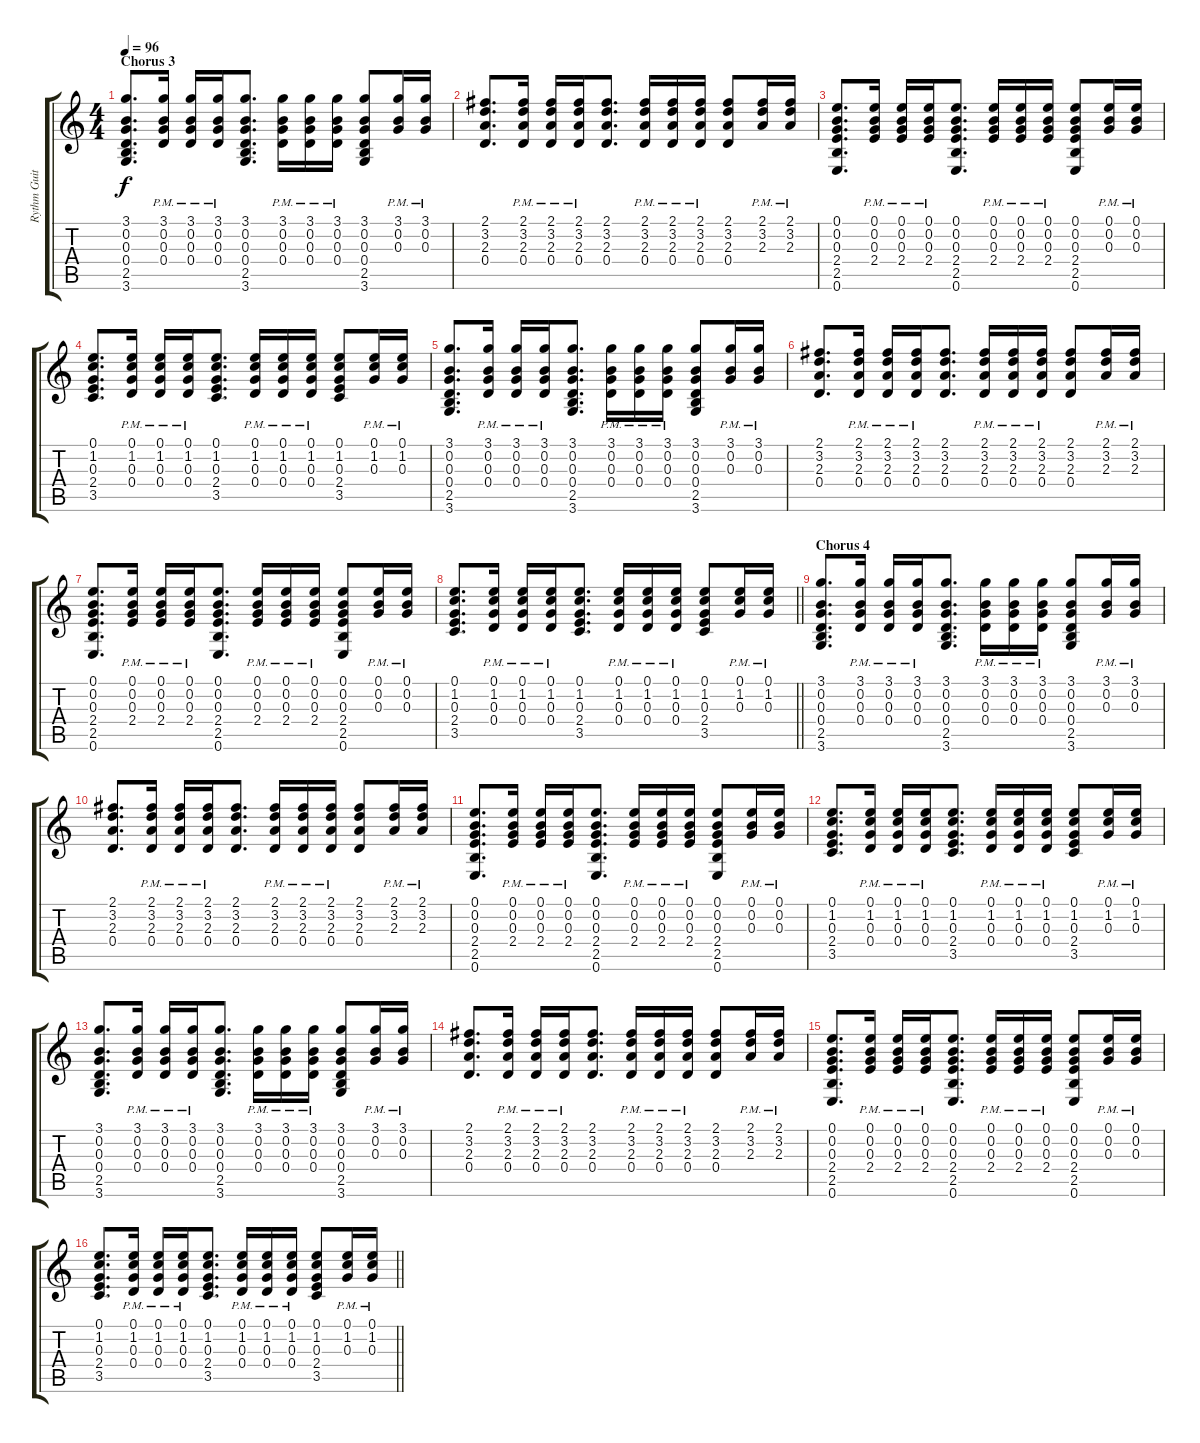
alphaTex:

\track ("Rythm Guitar" "Rythm Guit") {instrument acousticguitarsteel}
\staff {score tabs}
\tuning (E4 B3 G3 D3 A2 E2) {hide}
\ts (4 4)
\section ("" "Chorus 3")
\tempo 96
\clef g2
\ks c
(3.1 0.2 0.3 0.4 2.5 3.6).8{d dy f} (3.1{pm} 0.2{pm} 0.3{pm} 0.4{pm}).16 (3.1{pm} 0.2{pm} 0.3{pm} 0.4{pm}).16 (3.1{pm} 0.2{pm} 0.3{pm} 0.4{pm}).16 (3.1 0.2 0.3 0.4 2.5 3.6).8{d} (3.1{pm} 0.2{pm} 0.3{pm} 0.4{pm}).16 (3.1{pm} 0.2{pm} 0.3{pm} 0.4{pm}).16 (3.1{pm} 0.2{pm} 0.3{pm} 0.4{pm}).16 (3.1 0.2 0.3 0.4 2.5 3.6).8 (3.1{pm} 0.2{pm} 0.3{pm}).16 (3.1{pm} 0.2{pm} 0.3{pm}).16 |
(2.1 3.2 2.3 0.4).8{d} (2.1{pm} 3.2{pm} 2.3{pm} 0.4{pm}).16 (2.1{pm} 3.2{pm} 2.3{pm} 0.4{pm}).16 (2.1{pm} 3.2{pm} 2.3{pm} 0.4{pm}).16 (2.1 3.2 2.3 0.4).8{d} (2.1{pm} 3.2{pm} 2.3{pm} 0.4{pm}).16 (2.1{pm} 3.2{pm} 2.3{pm} 0.4{pm}).16 (2.1{pm} 3.2{pm} 2.3{pm} 0.4{pm}).16 (2.1 3.2 2.3 0.4).8 (2.1{pm} 3.2{pm} 2.3{pm}).16 (2.1{pm} 3.2{pm} 2.3{pm}).16 |
(0.1 0.2 0.3 2.4 2.5 0.6).8{d} (0.1{pm} 0.2{pm} 0.3{pm} 2.4{pm}).16 (0.1{pm} 0.2{pm} 0.3{pm} 2.4{pm}).16 (0.1{pm} 0.2{pm} 0.3{pm} 2.4{pm}).16 (0.1 0.2 0.3 2.4 2.5 0.6).8{d} (0.1{pm} 0.2{pm} 0.3{pm} 2.4{pm}).16 (0.1{pm} 0.2{pm} 0.3{pm} 2.4{pm}).16 (0.1{pm} 0.2{pm} 0.3{pm} 2.4{pm}).16 (0.1 0.2 0.3 2.4 2.5 0.6).8 (0.1{pm} 0.2{pm} 0.3{pm}).16 (0.1{pm} 0.2{pm} 0.3{pm}).16 |
(0.1 1.2 0.3 2.4 3.5).8{d} (0.1{pm} 1.2{pm} 0.3{pm} 0.4{pm}).16 (0.1{pm} 1.2{pm} 0.3{pm} 0.4{pm}).16 (0.1{pm} 1.2{pm} 0.3{pm} 0.4{pm}).16 (0.1 1.2 0.3 2.4 3.5).8{d} (0.1{pm} 1.2{pm} 0.3{pm} 0.4{pm}).16 (0.1{pm} 1.2{pm} 0.3{pm} 0.4{pm}).16 (0.1{pm} 1.2{pm} 0.3{pm} 0.4{pm}).16 (0.1 1.2 0.3 2.4 3.5).8 (0.1{pm} 1.2{pm} 0.3{pm}).16 (0.1{pm} 1.2{pm} 0.3{pm}).16 |
(3.1 0.2 0.3 0.4 2.5 3.6).8{d} (3.1{pm} 0.2{pm} 0.3{pm} 0.4{pm}).16 (3.1{pm} 0.2{pm} 0.3{pm} 0.4{pm}).16 (3.1{pm} 0.2{pm} 0.3{pm} 0.4{pm}).16 (3.1 0.2 0.3 0.4 2.5 3.6).8{d} (3.1{pm} 0.2{pm} 0.3{pm} 0.4{pm}).16 (3.1{pm} 0.2{pm} 0.3{pm} 0.4{pm}).16 (3.1{pm} 0.2{pm} 0.3{pm} 0.4{pm}).16 (3.1 0.2 0.3 0.4 2.5 3.6).8 (3.1{pm} 0.2{pm} 0.3{pm}).16 (3.1{pm} 0.2{pm} 0.3{pm}).16 |
(2.1 3.2 2.3 0.4).8{d} (2.1{pm} 3.2{pm} 2.3{pm} 0.4{pm}).16 (2.1{pm} 3.2{pm} 2.3{pm} 0.4{pm}).16 (2.1{pm} 3.2{pm} 2.3{pm} 0.4{pm}).16 (2.1 3.2 2.3 0.4).8{d} (2.1{pm} 3.2{pm} 2.3{pm} 0.4{pm}).16 (2.1{pm} 3.2{pm} 2.3{pm} 0.4{pm}).16 (2.1{pm} 3.2{pm} 2.3{pm} 0.4{pm}).16 (2.1 3.2 2.3 0.4).8 (2.1{pm} 3.2{pm} 2.3{pm}).16 (2.1{pm} 3.2{pm} 2.3{pm}).16 |
(0.1 0.2 0.3 2.4 2.5 0.6).8{d} (0.1{pm} 0.2{pm} 0.3{pm} 2.4{pm}).16 (0.1{pm} 0.2{pm} 0.3{pm} 2.4{pm}).16 (0.1{pm} 0.2{pm} 0.3{pm} 2.4{pm}).16 (0.1 0.2 0.3 2.4 2.5 0.6).8{d} (0.1{pm} 0.2{pm} 0.3{pm} 2.4{pm}).16 (0.1{pm} 0.2{pm} 0.3{pm} 2.4{pm}).16 (0.1{pm} 0.2{pm} 0.3{pm} 2.4{pm}).16 (0.1 0.2 0.3 2.4 2.5 0.6).8 (0.1{pm} 0.2{pm} 0.3{pm}).16 (0.1{pm} 0.2{pm} 0.3{pm}).16 |
\barLineRight lightlight
(0.1 1.2 0.3 2.4 3.5).8{d} (0.1{pm} 1.2{pm} 0.3{pm} 0.4{pm}).16 (0.1{pm} 1.2{pm} 0.3{pm} 0.4{pm}).16 (0.1{pm} 1.2{pm} 0.3{pm} 0.4{pm}).16 (0.1 1.2 0.3 2.4 3.5).8{d} (0.1{pm} 1.2{pm} 0.3{pm} 0.4{pm}).16 (0.1{pm} 1.2{pm} 0.3{pm} 0.4{pm}).16 (0.1{pm} 1.2{pm} 0.3{pm} 0.4{pm}).16 (0.1 1.2 0.3 2.4 3.5).8 (0.1{pm} 1.2{pm} 0.3{pm}).16 (0.1{pm} 1.2{pm} 0.3{pm}).16 |
\section ("" "Chorus 4")
(3.1 0.2 0.3 0.4 2.5 3.6).8{d} (3.1{pm} 0.2{pm} 0.3{pm} 0.4{pm}).16 (3.1{pm} 0.2{pm} 0.3{pm} 0.4{pm}).16 (3.1{pm} 0.2{pm} 0.3{pm} 0.4{pm}).16 (3.1 0.2 0.3 0.4 2.5 3.6).8{d} (3.1{pm} 0.2{pm} 0.3{pm} 0.4{pm}).16 (3.1{pm} 0.2{pm} 0.3{pm} 0.4{pm}).16 (3.1{pm} 0.2{pm} 0.3{pm} 0.4{pm}).16 (3.1 0.2 0.3 0.4 2.5 3.6).8 (3.1{pm} 0.2{pm} 0.3{pm}).16 (3.1{pm} 0.2{pm} 0.3{pm}).16 |
(2.1 3.2 2.3 0.4).8{d} (2.1{pm} 3.2{pm} 2.3{pm} 0.4{pm}).16 (2.1{pm} 3.2{pm} 2.3{pm} 0.4{pm}).16 (2.1{pm} 3.2{pm} 2.3{pm} 0.4{pm}).16 (2.1 3.2 2.3 0.4).8{d} (2.1{pm} 3.2{pm} 2.3{pm} 0.4{pm}).16 (2.1{pm} 3.2{pm} 2.3{pm} 0.4{pm}).16 (2.1{pm} 3.2{pm} 2.3{pm} 0.4{pm}).16 (2.1 3.2 2.3 0.4).8 (2.1{pm} 3.2{pm} 2.3{pm}).16 (2.1{pm} 3.2{pm} 2.3{pm}).16 |
(0.1 0.2 0.3 2.4 2.5 0.6).8{d} (0.1{pm} 0.2{pm} 0.3{pm} 2.4{pm}).16 (0.1{pm} 0.2{pm} 0.3{pm} 2.4{pm}).16 (0.1{pm} 0.2{pm} 0.3{pm} 2.4{pm}).16 (0.1 0.2 0.3 2.4 2.5 0.6).8{d} (0.1{pm} 0.2{pm} 0.3{pm} 2.4{pm}).16 (0.1{pm} 0.2{pm} 0.3{pm} 2.4{pm}).16 (0.1{pm} 0.2{pm} 0.3{pm} 2.4{pm}).16 (0.1 0.2 0.3 2.4 2.5 0.6).8 (0.1{pm} 0.2{pm} 0.3{pm}).16 (0.1{pm} 0.2{pm} 0.3{pm}).16 |
(0.1 1.2 0.3 2.4 3.5).8{d} (0.1{pm} 1.2{pm} 0.3{pm} 0.4{pm}).16 (0.1{pm} 1.2{pm} 0.3{pm} 0.4{pm}).16 (0.1{pm} 1.2{pm} 0.3{pm} 0.4{pm}).16 (0.1 1.2 0.3 2.4 3.5).8{d} (0.1{pm} 1.2{pm} 0.3{pm} 0.4{pm}).16 (0.1{pm} 1.2{pm} 0.3{pm} 0.4{pm}).16 (0.1{pm} 1.2{pm} 0.3{pm} 0.4{pm}).16 (0.1 1.2 0.3 2.4 3.5).8 (0.1{pm} 1.2{pm} 0.3{pm}).16 (0.1{pm} 1.2{pm} 0.3{pm}).16 |
(3.1 0.2 0.3 0.4 2.5 3.6).8{d} (3.1{pm} 0.2{pm} 0.3{pm} 0.4{pm}).16 (3.1{pm} 0.2{pm} 0.3{pm} 0.4{pm}).16 (3.1{pm} 0.2{pm} 0.3{pm} 0.4{pm}).16 (3.1 0.2 0.3 0.4 2.5 3.6).8{d} (3.1{pm} 0.2{pm} 0.3{pm} 0.4{pm}).16 (3.1{pm} 0.2{pm} 0.3{pm} 0.4{pm}).16 (3.1{pm} 0.2{pm} 0.3{pm} 0.4{pm}).16 (3.1 0.2 0.3 0.4 2.5 3.6).8 (3.1{pm} 0.2{pm} 0.3{pm}).16 (3.1{pm} 0.2{pm} 0.3{pm}).16 |
(2.1 3.2 2.3 0.4).8{d} (2.1{pm} 3.2{pm} 2.3{pm} 0.4{pm}).16 (2.1{pm} 3.2{pm} 2.3{pm} 0.4{pm}).16 (2.1{pm} 3.2{pm} 2.3{pm} 0.4{pm}).16 (2.1 3.2 2.3 0.4).8{d} (2.1{pm} 3.2{pm} 2.3{pm} 0.4{pm}).16 (2.1{pm} 3.2{pm} 2.3{pm} 0.4{pm}).16 (2.1{pm} 3.2{pm} 2.3{pm} 0.4{pm}).16 (2.1 3.2 2.3 0.4).8 (2.1{pm} 3.2{pm} 2.3{pm}).16 (2.1{pm} 3.2{pm} 2.3{pm}).16 |
(0.1 0.2 0.3 2.4 2.5 0.6).8{d} (0.1{pm} 0.2{pm} 0.3{pm} 2.4{pm}).16 (0.1{pm} 0.2{pm} 0.3{pm} 2.4{pm}).16 (0.1{pm} 0.2{pm} 0.3{pm} 2.4{pm}).16 (0.1 0.2 0.3 2.4 2.5 0.6).8{d} (0.1{pm} 0.2{pm} 0.3{pm} 2.4{pm}).16 (0.1{pm} 0.2{pm} 0.3{pm} 2.4{pm}).16 (0.1{pm} 0.2{pm} 0.3{pm} 2.4{pm}).16 (0.1 0.2 0.3 2.4 2.5 0.6).8 (0.1{pm} 0.2{pm} 0.3{pm}).16 (0.1{pm} 0.2{pm} 0.3{pm}).16 |
\barLineRight lightlight
(0.1 1.2 0.3 2.4 3.5).8{d} (0.1{pm} 1.2{pm} 0.3{pm} 0.4{pm}).16 (0.1{pm} 1.2{pm} 0.3{pm} 0.4{pm}).16 (0.1{pm} 1.2{pm} 0.3{pm} 0.4{pm}).16 (0.1 1.2 0.3 2.4 3.5).8{d} (0.1{pm} 1.2{pm} 0.3{pm} 0.4{pm}).16 (0.1{pm} 1.2{pm} 0.3{pm} 0.4{pm}).16 (0.1{pm} 1.2{pm} 0.3{pm} 0.4{pm}).16 (0.1 1.2 0.3 2.4 3.5).8 (0.1{pm} 1.2{pm} 0.3{pm}).16 (0.1{pm} 1.2{pm} 0.3{pm}).16
